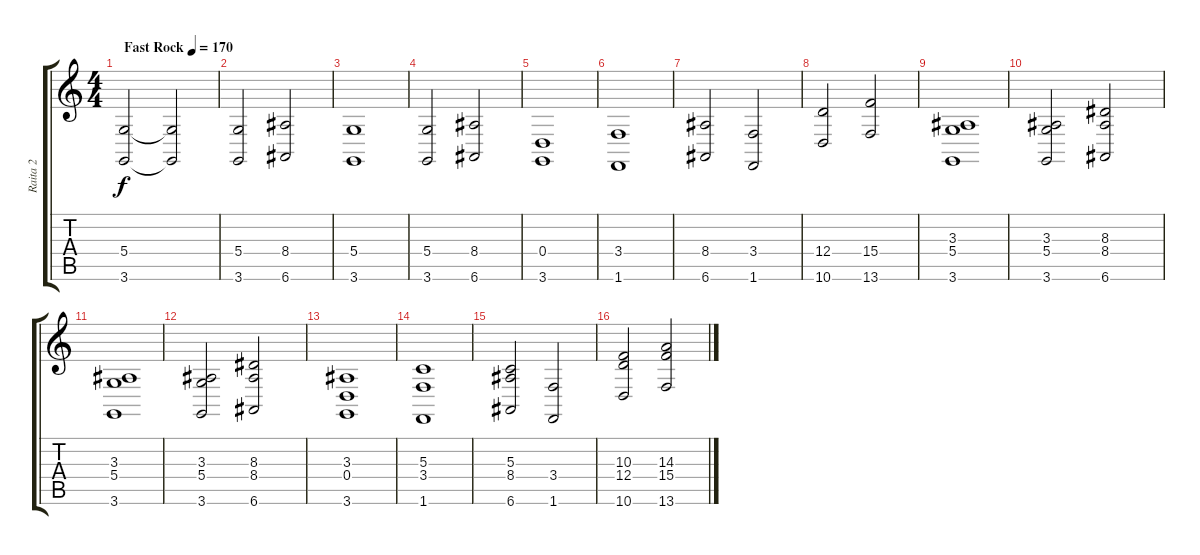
\track ("Raita 2" "Raita 2") {instrument pad7halo}
\staff {score tabs}
\tuning (E4 B3 G3 D3 A2 E2) {hide}
\ts (4 4)
\tempo (170 "Fast Rock")
\tempo 90
\tempo (170 "Fast Rock")
\clef g2
\ks c
(5.4 3.6).2{dy f volume 0 instrument pad7halo} (5.4{t} 3.6{t}).2{volume 8} |
(5.4 3.6).2 (8.4 6.6).2 |
(5.4 3.6).1 |
(5.4 3.6).2 (8.4 6.6).2 |
(0.4 3.6).1 |
(3.4 1.6).1 |
(8.4 6.6).2 (3.4 1.6).2 |
(12.4 10.6).2 (15.4 13.6).2 |
(3.3 5.4 3.6).1{volume 10} |
(3.3 5.4 3.6).2 (8.3 8.4 6.6).2 |
(3.3 5.4 3.6).1 |
(3.3 5.4 3.6).2 (8.3 8.4 6.6).2 |
(3.3 0.4 3.6).1 |
(5.3 3.4 1.6).1 |
(5.3 8.4 6.6).2 (3.4 1.6).2 |
(10.3 12.4 10.6).2 (14.3 15.4 13.6).2
